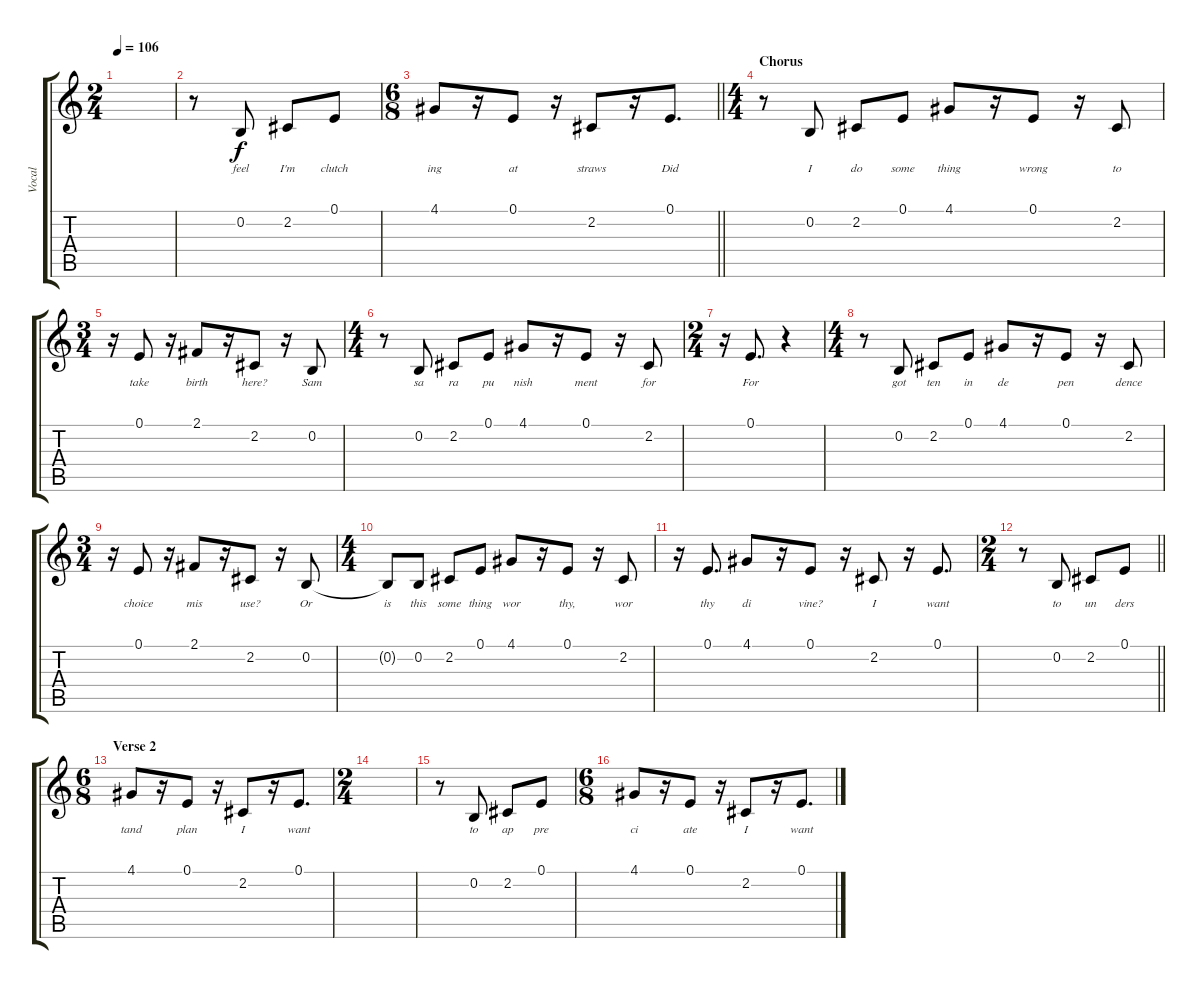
\track ("Vocal" "Vocal") {instrument acousticgrandpiano}
\staff {score tabs}
\tuning (E4 B3 G3 D3 A2 E2) {hide}
\ts (2 4)
\tempo 106
\clef g2
\ks c
|
r.8 0.2.8{lyrics (0 "feel") lyrics (1 "") lyrics (2 "") lyrics (3 "") lyrics (4 "")} 2.2.8{lyrics (0 "I'm") lyrics (1 "") lyrics (2 "") lyrics (3 "") lyrics (4 "")} 0.1.8{lyrics (0 "clutch") lyrics (1 "") lyrics (2 "") lyrics (3 "") lyrics (4 "")} |
\ts (6 8)
\barLineRight lightlight
4.1.8{lyrics (0 "ing") lyrics (1 "") lyrics (2 "") lyrics (3 "") lyrics (4 "")} r.16 0.1.8{lyrics (0 "at") lyrics (1 "") lyrics (2 "") lyrics (3 "") lyrics (4 "")} r.16 2.2.8{lyrics (0 "straws") lyrics (1 "") lyrics (2 "") lyrics (3 "") lyrics (4 "")} r.16 0.1.8{d lyrics (0 "Did") lyrics (1 "") lyrics (2 "") lyrics (3 "") lyrics (4 "")} |
\ts (4 4)
\section ("" "Chorus")
r.8 0.2.8{lyrics (0 "I") lyrics (1 "") lyrics (2 "") lyrics (3 "") lyrics (4 "")} 2.2.8{lyrics (0 "do") lyrics (1 "") lyrics (2 "") lyrics (3 "") lyrics (4 "")} 0.1.8{lyrics (0 "some") lyrics (1 "") lyrics (2 "") lyrics (3 "") lyrics (4 "")} 4.1.8{lyrics (0 "thing") lyrics (1 "") lyrics (2 "") lyrics (3 "") lyrics (4 "")} r.16 0.1.8{lyrics (0 "wrong") lyrics (1 "") lyrics (2 "") lyrics (3 "") lyrics (4 "")} r.16 2.2.8{lyrics (0 "to") lyrics (1 "") lyrics (2 "") lyrics (3 "") lyrics (4 "")} |
\ts (3 4)
r.16 0.1.8{lyrics (0 "take") lyrics (1 "") lyrics (2 "") lyrics (3 "") lyrics (4 "")} r.16 2.1.8{lyrics (0 "birth") lyrics (1 "") lyrics (2 "") lyrics (3 "") lyrics (4 "")} r.16 2.2.8{lyrics (0 "here?") lyrics (1 "") lyrics (2 "") lyrics (3 "") lyrics (4 "")} r.16 0.2.8{lyrics (0 "Sam") lyrics (1 "") lyrics (2 "") lyrics (3 "") lyrics (4 "")} |
\ts (4 4)
r.8 0.2.8{lyrics (0 "sa") lyrics (1 "") lyrics (2 "") lyrics (3 "") lyrics (4 "")} 2.2.8{lyrics (0 "ra") lyrics (1 "") lyrics (2 "") lyrics (3 "") lyrics (4 "")} 0.1.8{lyrics (0 "pu") lyrics (1 "") lyrics (2 "") lyrics (3 "") lyrics (4 "")} 4.1.8{lyrics (0 "nish") lyrics (1 "") lyrics (2 "") lyrics (3 "") lyrics (4 "")} r.16 0.1.8{lyrics (0 "ment") lyrics (1 "") lyrics (2 "") lyrics (3 "") lyrics (4 "")} r.16 2.2.8{lyrics (0 "for") lyrics (1 "") lyrics (2 "") lyrics (3 "") lyrics (4 "")} |
\ts (2 4)
r.16 0.1.8{d lyrics (0 "For") lyrics (1 "") lyrics (2 "") lyrics (3 "") lyrics (4 "")} r.4 |
\ts (4 4)
r.8 0.2.8{lyrics (0 "got") lyrics (1 "") lyrics (2 "") lyrics (3 "") lyrics (4 "")} 2.2.8{lyrics (0 "ten") lyrics (1 "") lyrics (2 "") lyrics (3 "") lyrics (4 "")} 0.1.8{lyrics (0 "in") lyrics (1 "") lyrics (2 "") lyrics (3 "") lyrics (4 "")} 4.1.8{lyrics (0 "de") lyrics (1 "") lyrics (2 "") lyrics (3 "") lyrics (4 "")} r.16 0.1.8{lyrics (0 "pen") lyrics (1 "") lyrics (2 "") lyrics (3 "") lyrics (4 "")} r.16 2.2.8{lyrics (0 "dence") lyrics (1 "") lyrics (2 "") lyrics (3 "") lyrics (4 "")} |
\ts (3 4)
r.16 0.1.8{lyrics (0 "choice") lyrics (1 "") lyrics (2 "") lyrics (3 "") lyrics (4 "")} r.16 2.1.8{lyrics (0 "mis") lyrics (1 "") lyrics (2 "") lyrics (3 "") lyrics (4 "")} r.16 2.2.8{lyrics (0 "use?") lyrics (1 "") lyrics (2 "") lyrics (3 "") lyrics (4 "")} r.16 0.2.8{lyrics (0 "Or") lyrics (1 "") lyrics (2 "") lyrics (3 "") lyrics (4 "")} |
\ts (4 4)
0.2{t}.8{lyrics (0 "is") lyrics (1 "") lyrics (2 "") lyrics (3 "") lyrics (4 "")} 0.2.8{lyrics (0 "this") lyrics (1 "") lyrics (2 "") lyrics (3 "") lyrics (4 "")} 2.2.8{lyrics (0 "some") lyrics (1 "") lyrics (2 "") lyrics (3 "") lyrics (4 "")} 0.1.8{lyrics (0 "thing") lyrics (1 "") lyrics (2 "") lyrics (3 "") lyrics (4 "")} 4.1.8{lyrics (0 "wor") lyrics (1 "") lyrics (2 "") lyrics (3 "") lyrics (4 "")} r.16 0.1.8{lyrics (0 "thy,") lyrics (1 "") lyrics (2 "") lyrics (3 "") lyrics (4 "")} r.16 2.2.8{lyrics (0 "wor") lyrics (1 "") lyrics (2 "") lyrics (3 "") lyrics (4 "")} |
r.16 0.1.8{d lyrics (0 "thy") lyrics (1 "") lyrics (2 "") lyrics (3 "") lyrics (4 "")} 4.1.8{lyrics (0 "di") lyrics (1 "") lyrics (2 "") lyrics (3 "") lyrics (4 "")} r.16 0.1.8{lyrics (0 "vine?") lyrics (1 "") lyrics (2 "") lyrics (3 "") lyrics (4 "")} r.16 2.2.8{lyrics (0 "I") lyrics (1 "") lyrics (2 "") lyrics (3 "") lyrics (4 "")} r.16 0.1.8{d lyrics (0 "want") lyrics (1 "") lyrics (2 "") lyrics (3 "") lyrics (4 "")} |
\ts (2 4)
\barLineRight lightlight
r.8 0.2.8{lyrics (0 "to") lyrics (1 "") lyrics (2 "") lyrics (3 "") lyrics (4 "")} 2.2.8{lyrics (0 "un") lyrics (1 "") lyrics (2 "") lyrics (3 "") lyrics (4 "")} 0.1.8{lyrics (0 "ders") lyrics (1 "") lyrics (2 "") lyrics (3 "") lyrics (4 "")} |
\ts (6 8)
\section ("" "Verse 2")
4.1.8{lyrics (0 "tand") lyrics (1 "") lyrics (2 "") lyrics (3 "") lyrics (4 "")} r.16 0.1.8{lyrics (0 "plan") lyrics (1 "") lyrics (2 "") lyrics (3 "") lyrics (4 "")} r.16 2.2.8{lyrics (0 "I") lyrics (1 "") lyrics (2 "") lyrics (3 "") lyrics (4 "")} r.16 0.1.8{d lyrics (0 "want") lyrics (1 "") lyrics (2 "") lyrics (3 "") lyrics (4 "")} |
\ts (2 4)
|
r.8 0.2.8{lyrics (0 "to") lyrics (1 "") lyrics (2 "") lyrics (3 "") lyrics (4 "")} 2.2.8{lyrics (0 "ap") lyrics (1 "") lyrics (2 "") lyrics (3 "") lyrics (4 "")} 0.1.8{lyrics (0 "pre") lyrics (1 "") lyrics (2 "") lyrics (3 "") lyrics (4 "")} |
\ts (6 8)
4.1.8{lyrics (0 "ci") lyrics (1 "") lyrics (2 "") lyrics (3 "") lyrics (4 "")} r.16 0.1.8{lyrics (0 "ate") lyrics (1 "") lyrics (2 "") lyrics (3 "") lyrics (4 "")} r.16 2.2.8{lyrics (0 "I") lyrics (1 "") lyrics (2 "") lyrics (3 "") lyrics (4 "")} r.16 0.1.8{d lyrics (0 "want") lyrics (1 "") lyrics (2 "") lyrics (3 "") lyrics (4 "")}
